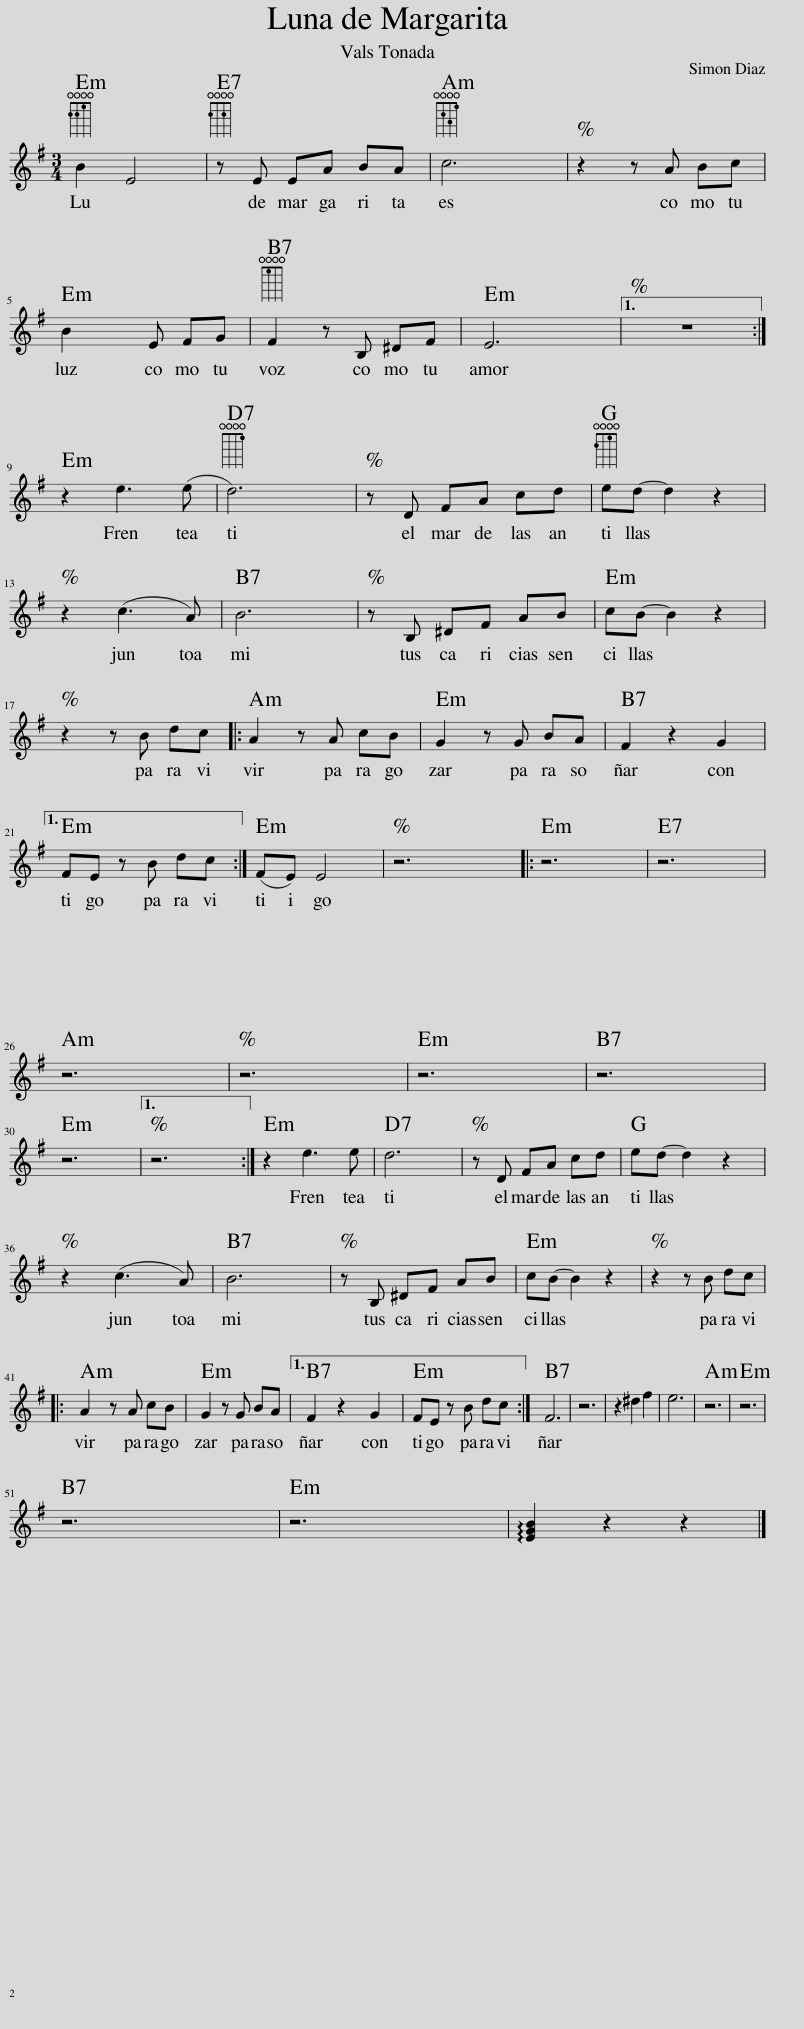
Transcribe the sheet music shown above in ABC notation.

X:1
L:1/8
M:3/4
I:linebreak $
K:G
V:1 treble
V:1
 B2 E4 | z E EA BA | c6 | z2 z A Bc |$ B2 x E FG | %5
 F2 z B, ^DF | E6 |1 z6 :|$ z2 e3 (e | d6) | %10
 z D FA cd | ed- d2 z2 |$ z2 (c3 A) | B6 | z B, ^DF AB | %15
 cB- B2 z2 |$ z2 z B dc |: A2 z A cB | G2 z G BA | F2 z2 G2 |1$ %20
 FE z B dc :| (FE) E4 | z6 |: z6 | z6 |$ %25
 z6 | z6 | z6 | z6 |$ z6 |1 %30
 z6 :| z2 e3 e | d6 | z D FA cd | ed- d2 z2 |$ %35
 z2 (c3 A) | B6 | z B, ^DF AB | cB- B2 z2 | z2 z B dc |:$ %40
 A2 z A cB | G2 z G BA |1 F2 z2 G2 | FE z B dc :| F6 | %45
 z6 | z2 ^d2 f2 | e6 | z6 | z6 |$ %50
 z6 | z6 | !arpeggio![EGB]2 z2 z2 |] %53
